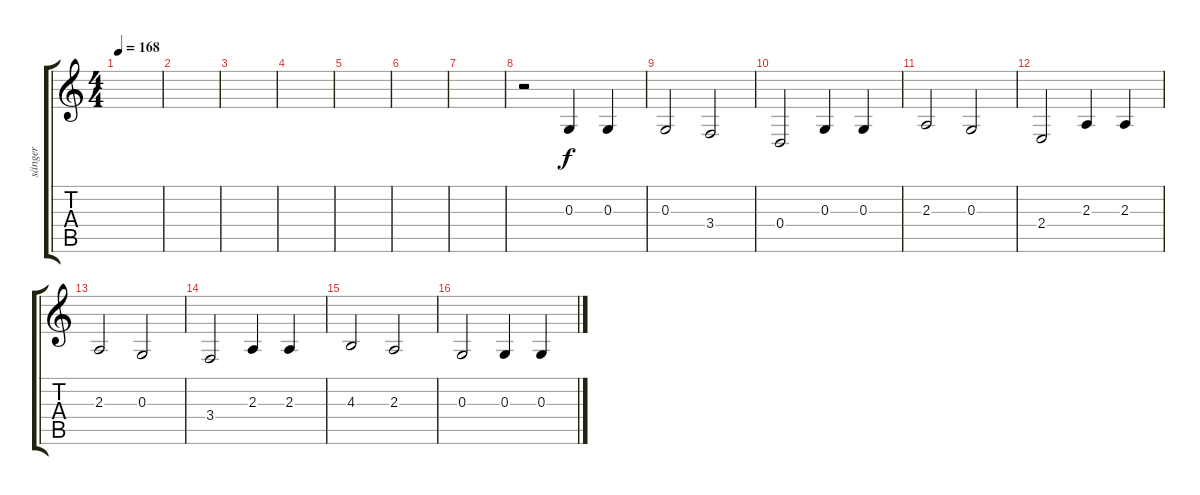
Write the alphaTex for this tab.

\track ("sänger" "sänger") {instrument oboe}
\staff {score tabs}
\tuning (E4 B3 G3 D3 A2 E2) {hide}
\ts (4 4)
\tempo 168
\clef g2
\ks c
|
|
|
|
|
|
|
r.2 0.3.4 0.3.4 |
0.3.2 3.4.2 |
0.4.2 0.3.4 0.3.4 |
2.3.2 0.3.2 |
2.4.2 2.3.4 2.3.4 |
2.3.2 0.3.2 |
3.4.2 2.3.4 2.3.4 |
4.3.2 2.3.2 |
0.3.2 0.3.4 0.3.4
